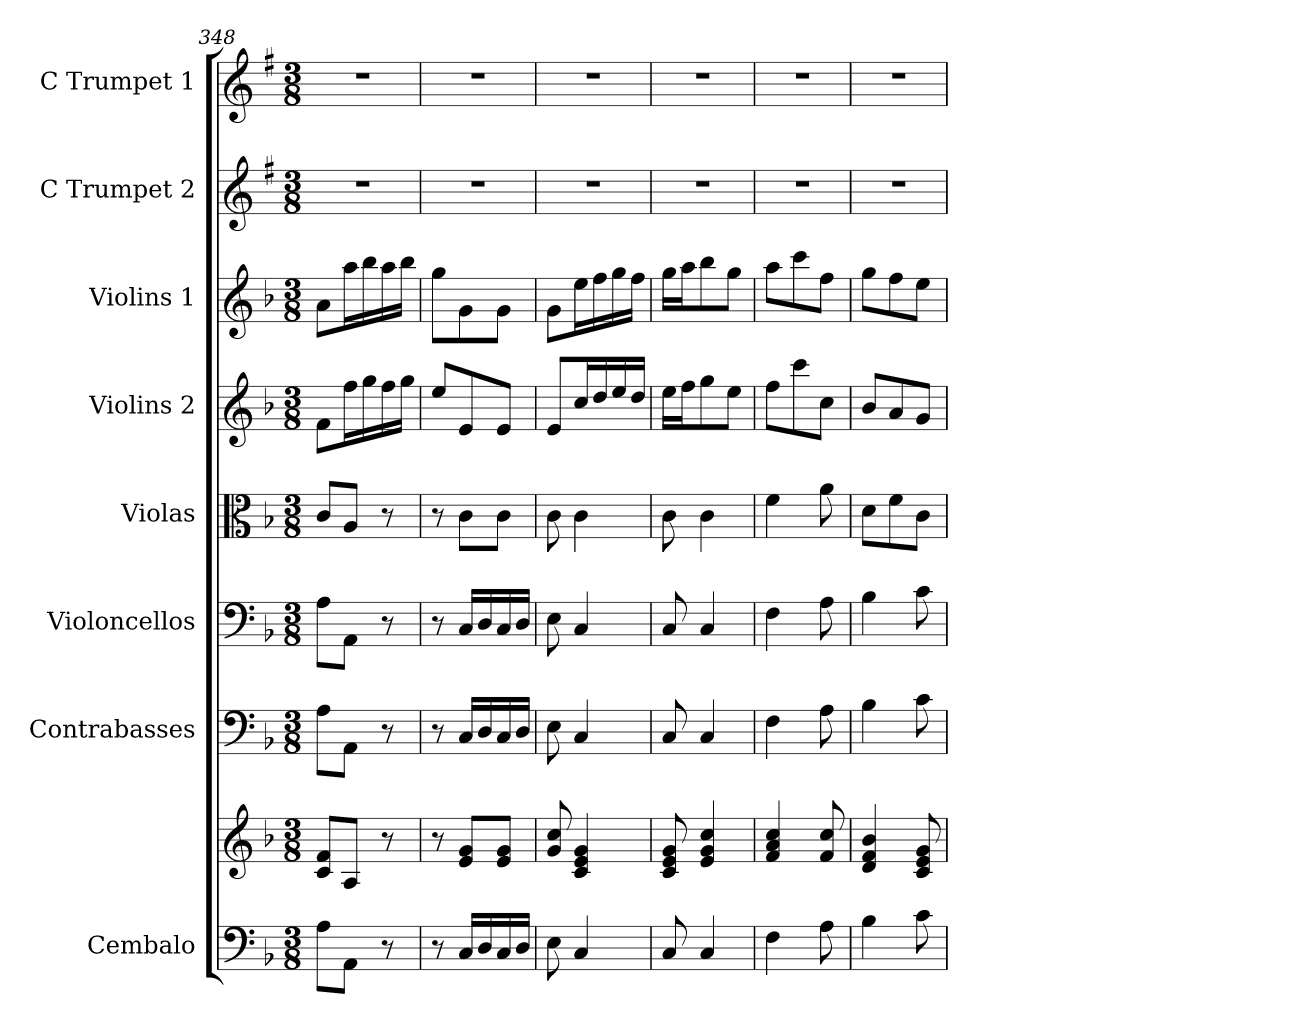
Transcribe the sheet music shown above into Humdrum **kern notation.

**kern	**kern	**kern	**kern	**kern	**kern	**kern	**kern	**kern
*part8	*part8	*part7	*part6	*part5	*part4	*part3	*part2	*part1
*staff9	*staff8	*staff7	*staff6	*staff5	*staff4	*staff3	*staff2	*staff1
*I"Cembalo	*	*I"Contrabasses	*I"Violoncellos	*I"Violas	*I"Violins 2	*I"Violins 1	*I"C Trumpet 2	*I"C Trumpet 1
*I'Cbl.	*	*I'Cbs.	*I'Vcs.	*I'Vlas.	*I'Vlns. 2	*I'Vlns. 1	*I'C Tpt. 2	*I'C Tpt. 1
*clefF4	*clefG2	*clefF4	*clefF4	*clefC3	*clefG2	*clefG2	*clefG2	*clefG2
*	*	*	*	*	*	*	*ITrd1c2	*ITrd1c2
*k[b-]	*k[b-]	*k[b-]	*k[b-]	*k[b-]	*k[b-]	*k[b-]	*k[b-]	*k[b-]
*M3/8	*M3/8	*M3/8	*M3/8	*M3/8	*M3/8	*M3/8	*M3/8	*M3/8
=348	=348	=348	=348	=348	=348	=348	=348	=348
8A\L	8c/ 8f/L	8A\L	8A\L	8c/L	8f\L	8a\L	4.r	4.r
8AA\J	8A/J	8AA\J	8AA\J	8A/J	16ff\L	16aa\L	.	.
.	.	.	.	.	16gg\	16bb-\	.	.
8r	8r	8r	8r	8r	16ff\	16aa\	.	.
.	.	.	.	.	16gg\JJ	16bb-\JJ	.	.
=349	=349	=349	=349	=349	=349	=349	=349	=349
8r	8r	8r	8r	8r	8ee/L	8gg\L	4.r	4.r
16C/LL	8e/ 8g/L	16C/LL	16C/LL	8c\L	8e/	8g\	.	.
16D/	.	16D/	16D/	.	.	.	.	.
16C/	8e/ 8g/J	16C/	16C/	8c\J	8e/J	8g\J	.	.
16D/JJ	.	16D/JJ	16D/JJ	.	.	.	.	.
=350	=350	=350	=350	=350	=350	=350	=350	=350
8E\	8g/ 8cc/	8E\	8E\	8c\	8e/L	8g\L	4.r	4.r
4C/	4c/ 4e/ 4g/	4C/	4C/	4c\	16cc/L	16ee\L	.	.
.	.	.	.	.	16dd/	16ff\	.	.
.	.	.	.	.	16ee/	16gg\	.	.
.	.	.	.	.	16dd/JJ	16ff\JJ	.	.
=351	=351	=351	=351	=351	=351	=351	=351	=351
8C/	8c/ 8e/ 8g/	8C/	8C/	8c\	16ee\LL	16gg\LL	4.r	4.r
.	.	.	.	.	16ff\J	16aa\J	.	.
4C/	4e/ 4g/ 4cc/	4C/	4C/	4c\	8gg\	8bb-\	.	.
.	.	.	.	.	8ee\J	8gg\J	.	.
=352	=352	=352	=352	=352	=352	=352	=352	=352
4F\	4f/ 4a/ 4cc/	4F\	4F\	4f\	8ff\L	8aa\L	4.r	4.r
.	.	.	.	.	8ccc\	8ccc\	.	.
8A\	8f/ 8cc/	8A\	8A\	8a\	8cc\J	8ff\J	.	.
=353	=353	=353	=353	=353	=353	=353	=353	=353
4B-\	4d/ 4f/ 4b-/	4B-\	4B-\	8d\L	8b-/L	8gg\L	4.r	4.r
.	.	.	.	8f\	8a/	8ff\	.	.
8c\	8c/ 8e/ 8g/	8c\	8c\	8c\J	8g/J	8ee\J	.	.
=	=	=	=	=	=	=	=	=
*-	*-	*-	*-	*-	*-	*-	*-	*-
